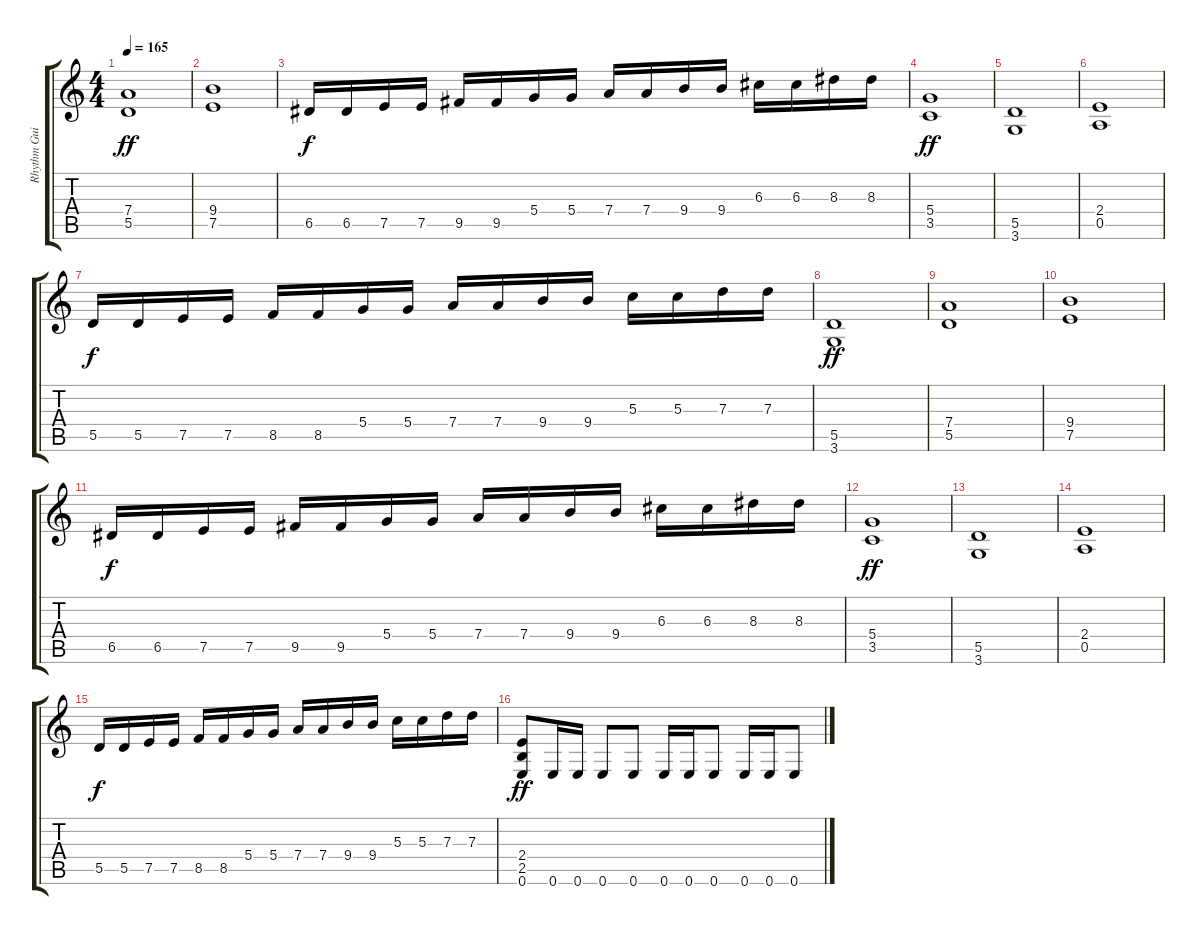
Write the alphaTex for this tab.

\track ("Rhythm Guitar" "Rhythm Gui") {instrument distortionguitar}
\staff {score tabs}
\tuning (E4 B3 G3 D3 A2 E2) {hide}
\ts (4 4)
\tempo 165
\clef g2
\ks c
(7.4 5.5).1{dy ff} |
(9.4 7.5).1 |
6.5.16{dy f} 6.5.16 7.5.16 7.5.16 9.5.16 9.5.16 5.4.16 5.4.16 7.4.16 7.4.16 9.4.16 9.4.16 6.3.16 6.3.16 8.3.16 8.3.16 |
(5.4 3.5).1{dy ff} |
(5.5 3.6).1 |
(2.4 0.5).1 |
5.5.16{dy f} 5.5.16 7.5.16 7.5.16 8.5.16 8.5.16 5.4.16 5.4.16 7.4.16 7.4.16 9.4.16 9.4.16 5.3.16 5.3.16 7.3.16 7.3.16 |
(5.5 3.6).1{dy ff} |
(7.4 5.5).1 |
(9.4 7.5).1 |
6.5.16{dy f} 6.5.16 7.5.16 7.5.16 9.5.16 9.5.16 5.4.16 5.4.16 7.4.16 7.4.16 9.4.16 9.4.16 6.3.16 6.3.16 8.3.16 8.3.16 |
(5.4 3.5).1{dy ff} |
(5.5 3.6).1 |
(2.4 0.5).1 |
5.5.16{dy f} 5.5.16 7.5.16 7.5.16 8.5.16 8.5.16 5.4.16 5.4.16 7.4.16 7.4.16 9.4.16 9.4.16 5.3.16 5.3.16 7.3.16 7.3.16 |
(2.4 2.5 0.6).8{dy ff} 0.6.16 0.6.16 0.6.8 0.6.8 0.6.16 0.6.16 0.6.8 0.6.16 0.6.16 0.6.8
